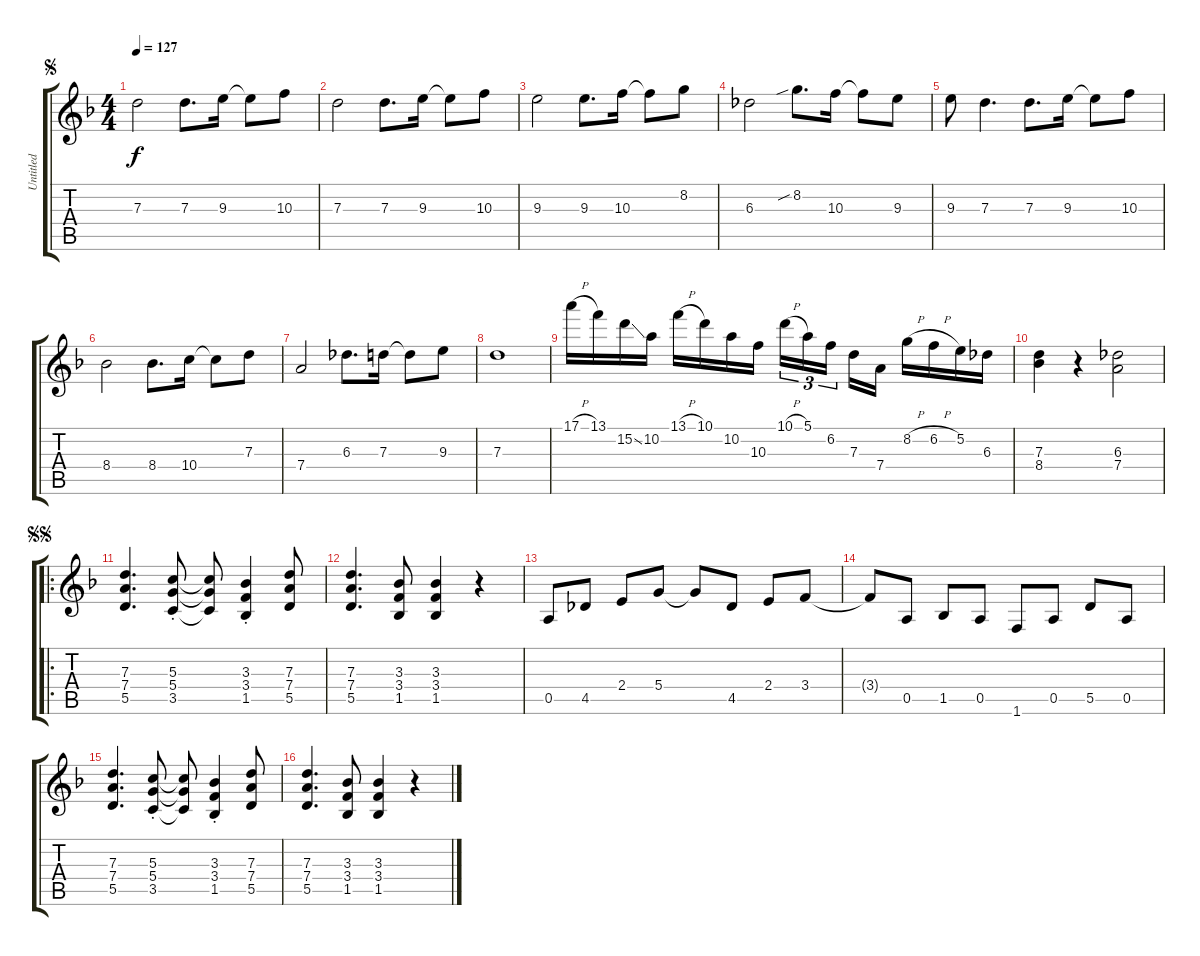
\track ("Untitled" "Untitled") {instrument distortionguitar}
\staff {score tabs}
\tuning (E4 B3 G3 D3 A2 E2) {hide}
\ts (4 4)
\jump segno
\tempo 127
\clef g2
\ks f
7.3.2{dy f} 7.3.8{d} 9.3.16 9.3{t}.8 10.3.8 |
7.3.2 7.3.8{d} 9.3.16 9.3{t}.8 10.3.8 |
9.3.2 9.3.8{d} 10.3.16 10.3{t}.8 8.2.8 |
6.3.2 8.2{sib}.8{d} 10.3.16 10.3{t}.8 9.3.8 |
9.3.8 7.3.4{d} 7.3.8{d} 9.3.16 9.3{t}.8 10.3.8 |
8.4.2 8.4.8{d} 10.4.16 10.4{t}.8 7.3.8 |
7.4.2 6.3.8{d} 7.3.16 7.3{t}.8 9.3.8 |
7.3.1 |
17.1{h}.16 13.1.16 15.2{ss}.16 10.2.16 13.1{h}.16 10.1.16 10.2.16 10.3.16 10.1{h}.16{tu (3 2)} 5.1.16{tu (3 2)} 6.2.16{tu (3 2) beam splitsecondary} 7.3.16 7.4.16 8.2{h}.16 6.2{h}.16 5.2.16 6.3.16 |
(7.3 8.4).4 r.4 (6.3 7.4).2 |
\ro
\jump segnosegno
(7.3 7.4 5.5).4{d} (5.3{st} 5.4{st} 3.5{st}).8 (5.3{t} 5.4{t} 3.5{t}).8 (3.3{st} 3.4{st} 1.5{st}).4 (7.3 7.4 5.5).8 |
(7.3 7.4 5.5).4{d} (3.3 3.4 1.5).8 (3.3 3.4 1.5).4 r.4 |
0.5.8 4.5.8 2.4.8 5.4.8 5.4{t}.8 4.5.8 2.4.8 3.4.8 |
3.4{t}.8 0.5.8 1.5.8 0.5.8 1.6.8 0.5.8 5.5.8 0.5.8 |
(7.3 7.4 5.5).4{d} (5.3{st} 5.4{st} 3.5{st}).8 (5.3{t} 5.4{t} 3.5{t}).8 (3.3{st} 3.4{st} 1.5{st}).4 (7.3 7.4 5.5).8 |
(7.3 7.4 5.5).4{d} (3.3 3.4 1.5).8 (3.3 3.4 1.5).4 r.4
